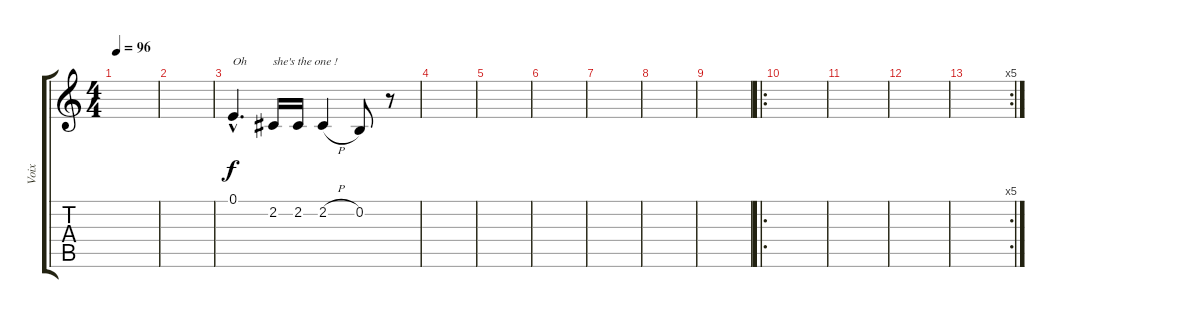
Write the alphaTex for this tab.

\track ("Voix" "Voix") {instrument clarinet}
\staff {score tabs}
\tuning (E4 B3 G3 D3 A2 E2) {hide}
\ts (4 4)
\tempo 96
\clef g2
\ks c
|
|
0.1{hac}.4{d txt "Oh" dy f} 2.2.16{txt "she's the one !"} 2.2.16 2.2{h}.4 0.2.8 r.8 |
|
|
|
|
|
|
\ro
|
|
|
\rc 5
